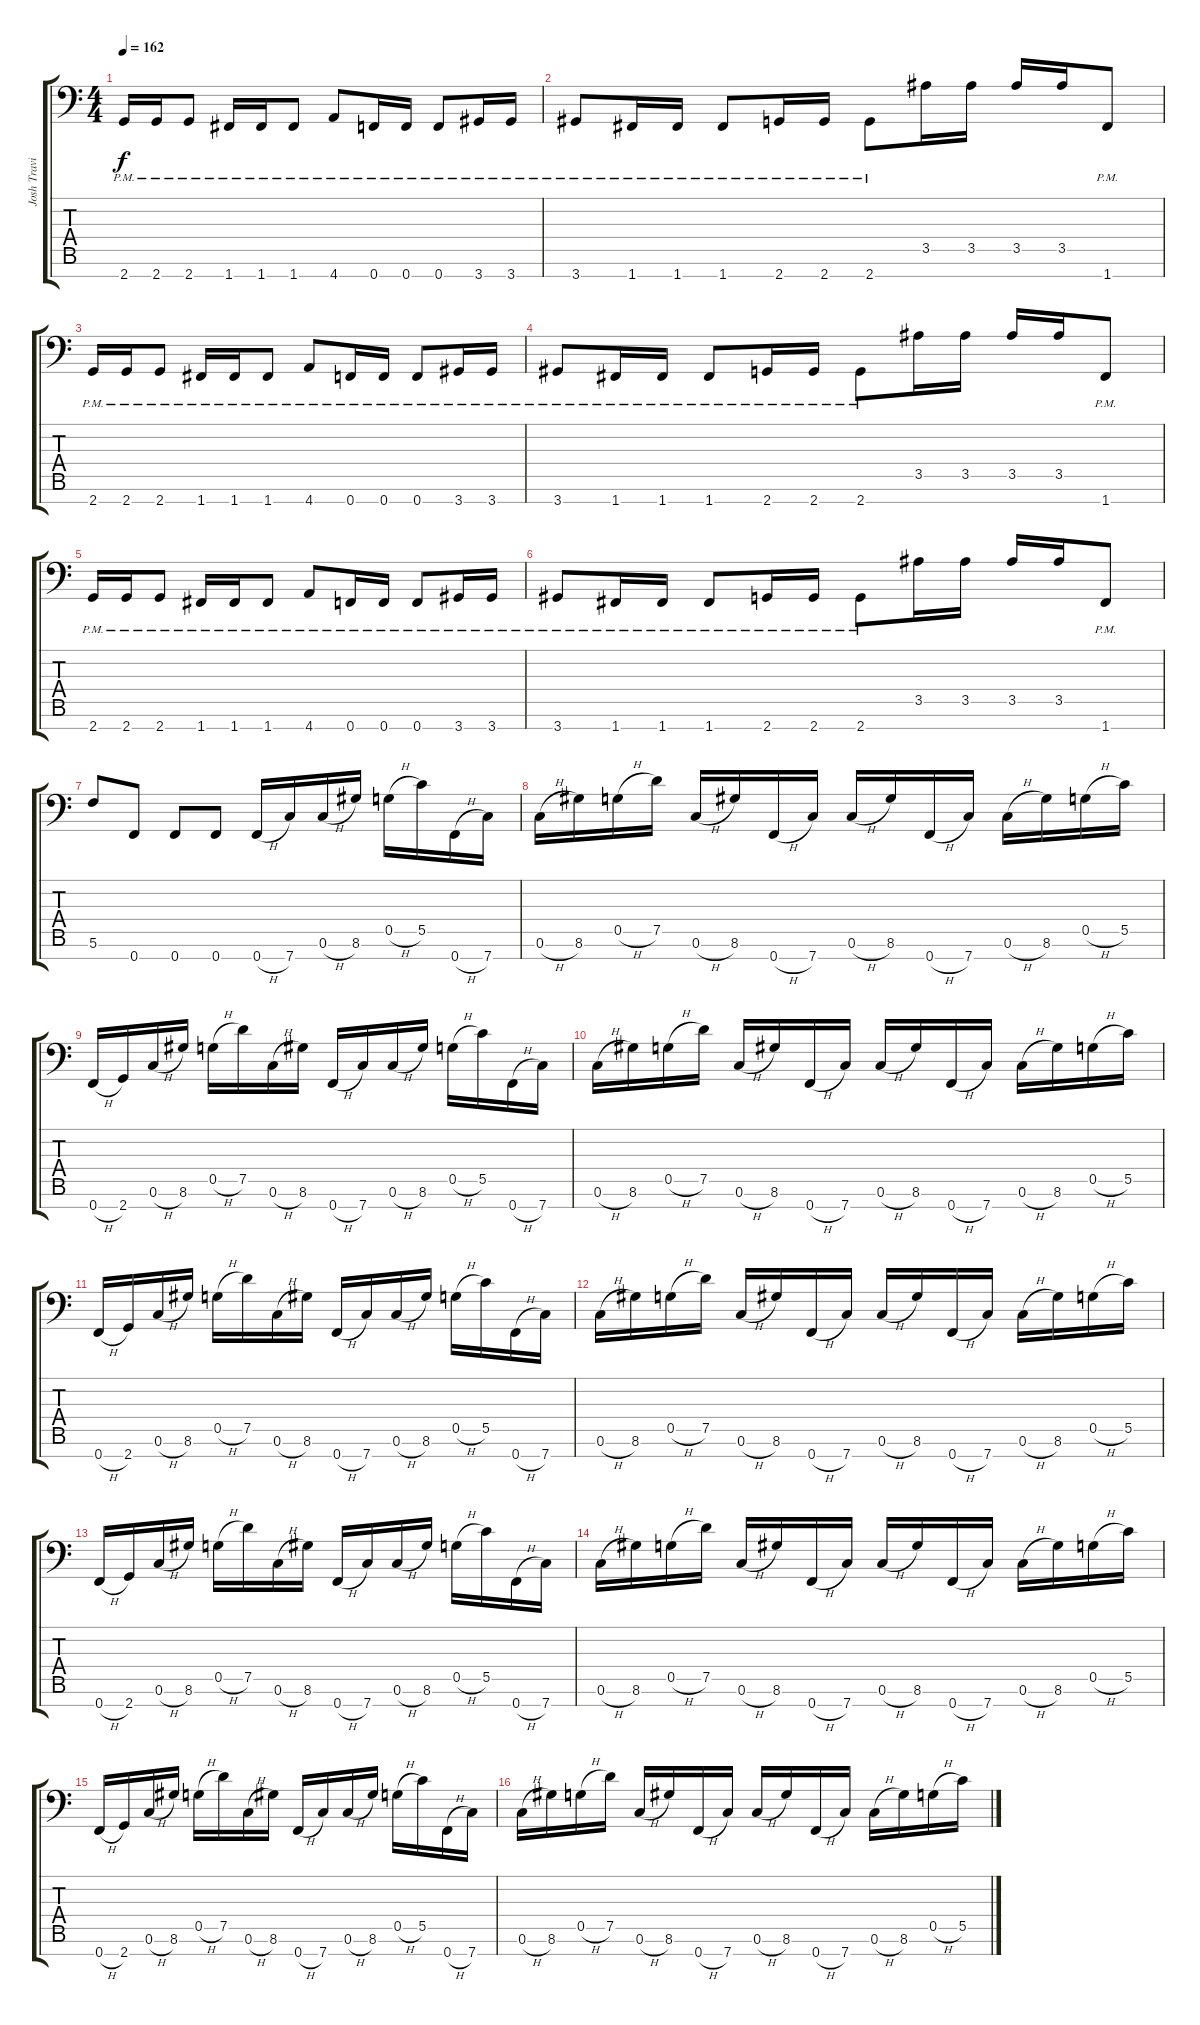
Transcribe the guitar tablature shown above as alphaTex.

\track ("Josh Travis" "Josh Travi") {instrument distortionguitar}
\staff {score tabs}
\tuning (B3 Gb3 E3 B2 G2 C2 F1) {hide}
\ts (4 4)
\tempo 162
\clef f4
\ks c
2.7{pm}.16{dy f} 2.7{pm}.16 2.7{pm}.8 1.7{pm}.16 1.7{pm}.16 1.7{pm}.8 4.7{pm}.8 0.7{pm}.16 0.7{pm}.16 0.7{pm}.8 3.7{pm}.16 3.7{pm}.16 |
3.7{pm}.8 1.7{pm}.16 1.7{pm}.16 1.7{pm}.8 2.7{pm}.16 2.7{pm}.16 2.7{pm}.8 3.5.16 3.5.16 3.5.16 3.5.16 1.7{pm}.8 |
2.7{pm}.16 2.7{pm}.16 2.7{pm}.8 1.7{pm}.16 1.7{pm}.16 1.7{pm}.8 4.7{pm}.8 0.7{pm}.16 0.7{pm}.16 0.7{pm}.8 3.7{pm}.16 3.7{pm}.16 |
3.7{pm}.8 1.7{pm}.16 1.7{pm}.16 1.7{pm}.8 2.7{pm}.16 2.7{pm}.16 2.7{pm}.8 3.5.16 3.5.16 3.5.16 3.5.16 1.7{pm}.8 |
2.7{pm}.16 2.7{pm}.16 2.7{pm}.8 1.7{pm}.16 1.7{pm}.16 1.7{pm}.8 4.7{pm}.8 0.7{pm}.16 0.7{pm}.16 0.7{pm}.8 3.7{pm}.16 3.7{pm}.16 |
3.7{pm}.8 1.7{pm}.16 1.7{pm}.16 1.7{pm}.8 2.7{pm}.16 2.7{pm}.16 2.7{pm}.8 3.5.16 3.5.16 3.5.16 3.5.16 1.7{pm}.8 |
5.6.8 0.7.8 0.7.8 0.7.8 0.7{h}.16 7.7.16 0.6{h}.16 8.6.16 0.5{h}.16 5.5.16 0.7{h}.16 7.7.16 |
0.6{h}.16 8.6.16 0.5{h}.16 7.5.16 0.6{h}.16 8.6.16 0.7{h}.16 7.7.16 0.6{h}.16 8.6.16 0.7{h}.16 7.7.16 0.6{h}.16 8.6.16 0.5{h}.16 5.5.16 |
0.7{h}.16 2.7.16 0.6{h}.16 8.6.16 0.5{h}.16 7.5.16 0.6{h}.16 8.6.16 0.7{h}.16 7.7.16 0.6{h}.16 8.6.16 0.5{h}.16 5.5.16 0.7{h}.16 7.7.16 |
0.6{h}.16 8.6.16 0.5{h}.16 7.5.16 0.6{h}.16 8.6.16 0.7{h}.16 7.7.16 0.6{h}.16 8.6.16 0.7{h}.16 7.7.16 0.6{h}.16 8.6.16 0.5{h}.16 5.5.16 |
0.7{h}.16 2.7.16 0.6{h}.16 8.6.16 0.5{h}.16 7.5.16 0.6{h}.16 8.6.16 0.7{h}.16 7.7.16 0.6{h}.16 8.6.16 0.5{h}.16 5.5.16 0.7{h}.16 7.7.16 |
0.6{h}.16 8.6.16 0.5{h}.16 7.5.16 0.6{h}.16 8.6.16 0.7{h}.16 7.7.16 0.6{h}.16 8.6.16 0.7{h}.16 7.7.16 0.6{h}.16 8.6.16 0.5{h}.16 5.5.16 |
0.7{h}.16 2.7.16 0.6{h}.16 8.6.16 0.5{h}.16 7.5.16 0.6{h}.16 8.6.16 0.7{h}.16 7.7.16 0.6{h}.16 8.6.16 0.5{h}.16 5.5.16 0.7{h}.16 7.7.16 |
0.6{h}.16 8.6.16 0.5{h}.16 7.5.16 0.6{h}.16 8.6.16 0.7{h}.16 7.7.16 0.6{h}.16 8.6.16 0.7{h}.16 7.7.16 0.6{h}.16 8.6.16 0.5{h}.16 5.5.16 |
0.7{h}.16 2.7.16 0.6{h}.16 8.6.16 0.5{h}.16 7.5.16 0.6{h}.16 8.6.16 0.7{h}.16 7.7.16 0.6{h}.16 8.6.16 0.5{h}.16 5.5.16 0.7{h}.16 7.7.16 |
0.6{h}.16 8.6.16 0.5{h}.16 7.5.16 0.6{h}.16 8.6.16 0.7{h}.16 7.7.16 0.6{h}.16 8.6.16 0.7{h}.16 7.7.16 0.6{h}.16 8.6.16 0.5{h}.16 5.5.16
